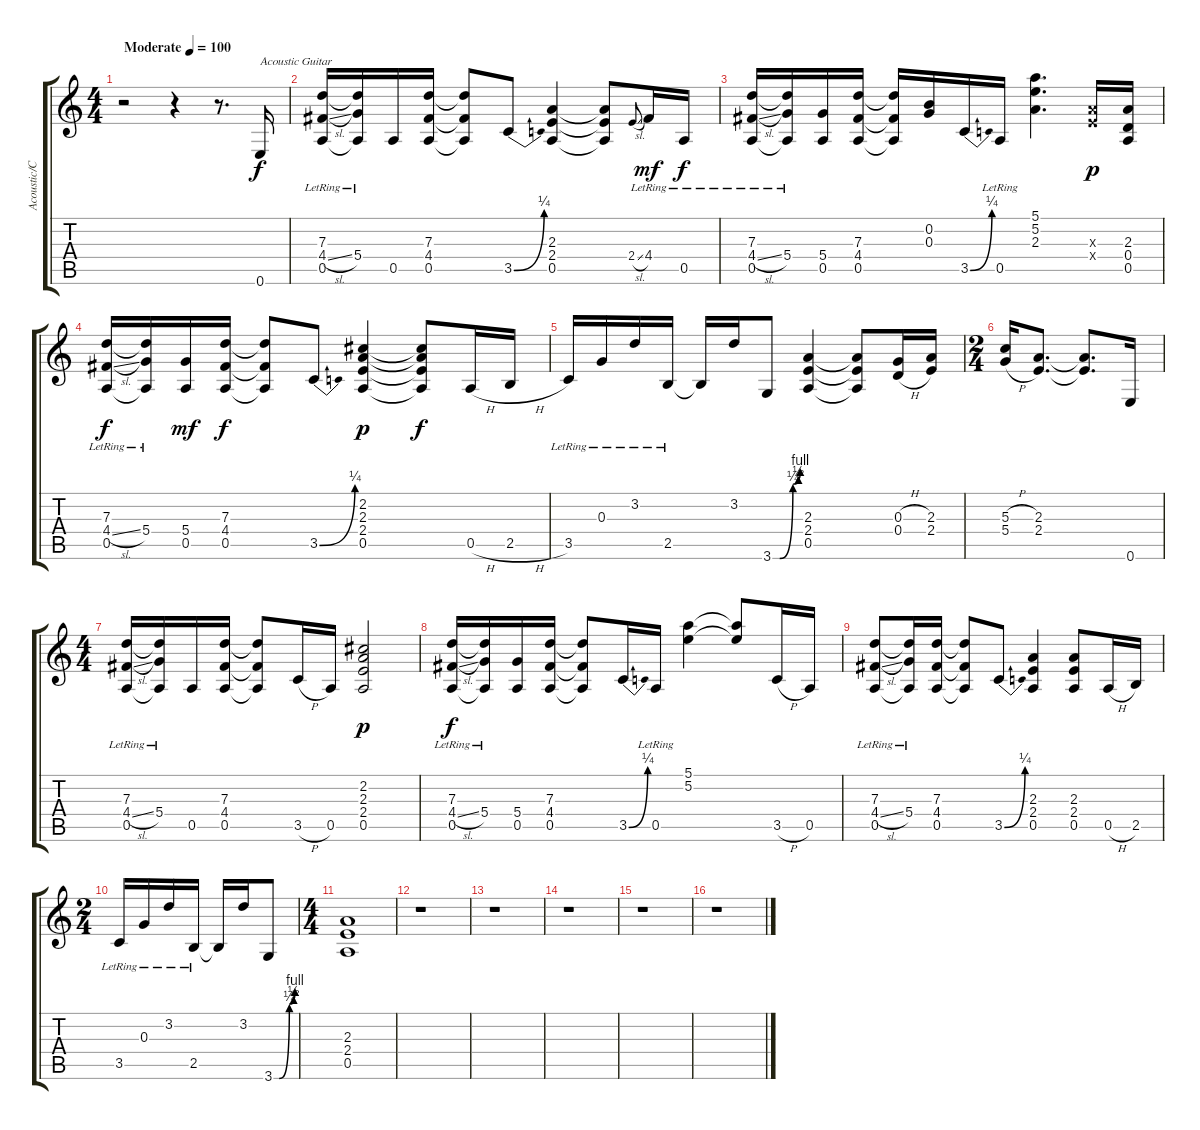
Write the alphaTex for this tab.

\track ("Acoustic/Clean Guitar" "Acoustic/C") {instrument acousticguitarsteel}
\staff {score tabs}
\tuning (E4 B3 G3 D3 A2 E2) {hide}
\ts (4 4)
\tempo (100 "Moderate")
\clef g2
\ks aminor
r.2{dy f volume 5 balance 4 instrument acousticguitarsteel} r.4 r.8{d} 0.6.16{txt "Acoustic Guitar"} |
\ks c
(7.3{lr} 4.4{sl} 0.5).16 (7.3{t} 5.4{lr} 0.5{t}).16 0.5.16 (7.3 4.4 0.5).16 (7.3{t} 4.4{t} 0.5{t}).8 3.5{be (bend 0 0 60 1)}.8 (2.3 2.4 0.5).4 (2.3{t} 2.4{t} 0.5{t}).8 2.4{sl}.8{gr onbeat} 4.4{lr}.16{dy mf} 0.5{lr}.16{dy f} |
(7.3{lr} 4.4{sl} 0.5).16 (7.3{t} 5.4{lr} 0.5{t}).16 (5.4 0.5).16 (7.3 4.4 0.5).16 (7.3{t} 4.4{t} 0.5{t}).16 (0.2 0.3).16 3.5{be (bend 0 0 60 1)}.16 0.5{lr}.16 (5.1 5.2 2.3).4{d} (2.3{x} 2.4{x}).16{dy p} (2.3 0.4 0.5).16 |
(7.3{lr} 4.4{sl} 0.5).16{dy f} (7.3{t} 5.4{lr} 0.5{t}).16 (5.4 0.5).16{dy mf} (7.3 4.4 0.5).16{dy f} (7.3{t} 4.4{t} 0.5{t}).8 3.5{be (bend 0 0 60 1)}.8 (2.2 2.3 2.4 0.5).4{dy p} (2.2{t} 2.3{t} 2.4{t} 0.5{t}).8{dy f} 0.5{h}.16 2.5{h}.16 |
3.5{lr}.16 0.3{lr}.16 3.2{lr}.16 2.5{lr}.16 2.5{t}.16 3.2.16 3.6{be (custom 0 0 15 0 44 1 56 2 60 4)}.8 (2.3 2.4 0.5).4 (2.3{t} 2.4{t} 0.5{t}).8 (0.3{h} 0.4{h}).16 (2.3 2.4).16 |
\ts (2 4)
(5.3{h} 5.4{h}).16 (2.3 2.4).8{d} (2.3{t} 2.4{t}).8{d} 0.6.16 |
\ts (4 4)
(7.3{lr} 4.4{sl} 0.5).16 (7.3{t} 5.4{lr} 0.5{t}).16 0.5.16 (7.3 4.4 0.5).16 (7.3{t} 4.4{t} 0.5{t}).8 3.5{h}.16 0.5.16 (2.2 2.3 2.4 0.5).2{dy p} |
(7.3{lr} 4.4{sl} 0.5).16{dy f} (7.3{t} 5.4{lr} 0.5{t}).16 (5.4 0.5).16 (7.3 4.4 0.5).16 (7.3{t} 4.4{t} 0.5{t}).8 3.5{be (bend 0 0 60 1)}.16 0.5{lr}.16 (5.1 5.2).4 (5.1{t} 5.2{t}).8 3.5{h}.16 0.5.16 |
(7.3{lr} 4.4{sl} 0.5).8 (7.3{t} 5.4{lr} 0.5{t}).16 (7.3 4.4 0.5).16 (7.3{t} 4.4{t} 0.5{t}).8 3.5{be (bend 0 0 60 1)}.8 (2.3 2.4 0.5).4 (2.3 2.4 0.5).8 0.5{h}.16 2.5.16 |
\ts (2 4)
3.5{lr}.16 0.3{lr}.16 3.2{lr}.16 2.5{lr}.16 2.5{t}.16 3.2.16 3.6{be (custom 0 0 15 0 44 1 56 2 60 4)}.8 |
\ts (4 4)
(2.3 2.4 0.5).1 |
r.1 |
r.1 |
r.1 |
r.1 |
r.1
